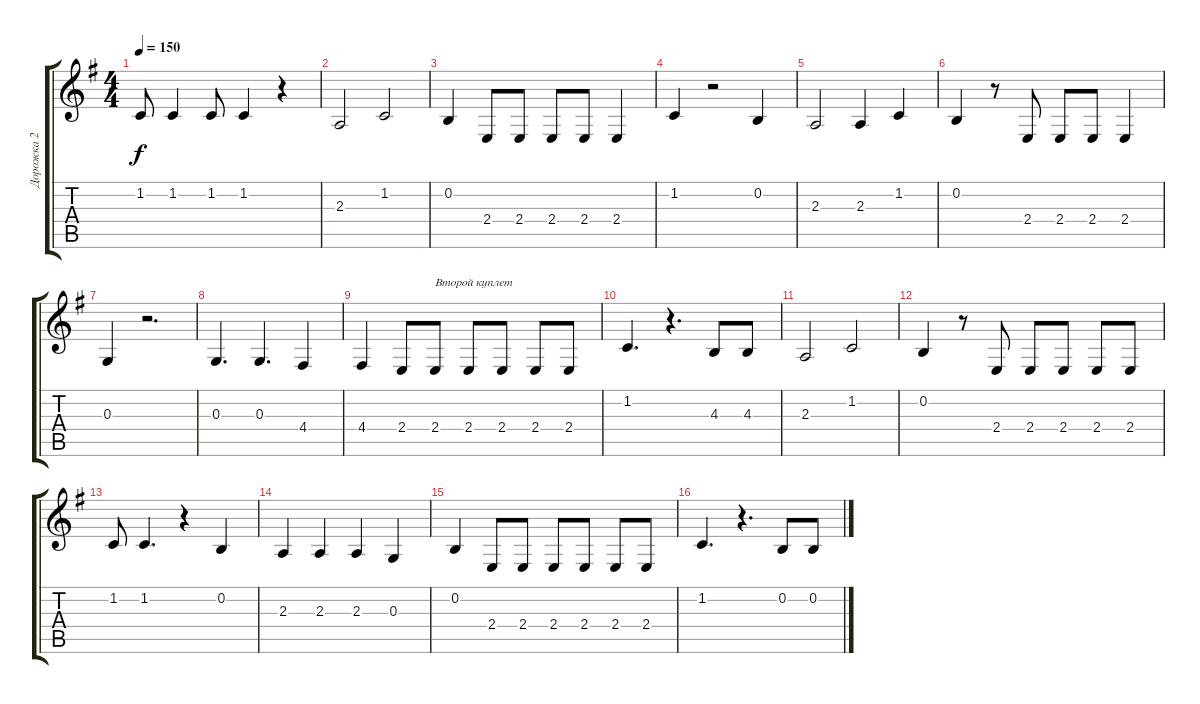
\track ("Дорожка 2" "Дорожка 2") {instrument oboe}
\staff {score tabs}
\tuning (E4 B3 G3 D3 A2 E2) {hide}
\ts (4 4)
\tempo 150
\clef g2
\ks eminor
1.2.8{dy f} 1.2.4 1.2.8 1.2.4 r.4 |
2.3.2 1.2.2 |
0.2.4 2.4.8 2.4.8 2.4.8 2.4.8 2.4.4 |
1.2.4 r.2 0.2.4 |
2.3.2 2.3.4 1.2.4 |
0.2.4 r.8 2.4.8 2.4.8 2.4.8 2.4.4 |
0.3.4 r.2{d} |
0.3.4{d} 0.3.4{d} 4.4.4 |
4.4.4 2.4.8 2.4.8{txt "Второй куплет"} 2.4.8 2.4.8 2.4.8 2.4.8 |
1.2.4{d} r.4{d} 4.3.8 4.3.8 |
2.3.2 1.2.2 |
0.2.4 r.8 2.4.8 2.4.8 2.4.8 2.4.8 2.4.8 |
1.2.8 1.2.4{d} r.4 0.2.4 |
2.3.4 2.3.4 2.3.4 0.3.4 |
0.2.4 2.4.8 2.4.8 2.4.8 2.4.8 2.4.8 2.4.8 |
1.2.4{d} r.4{d} 0.2.8 0.2.8
